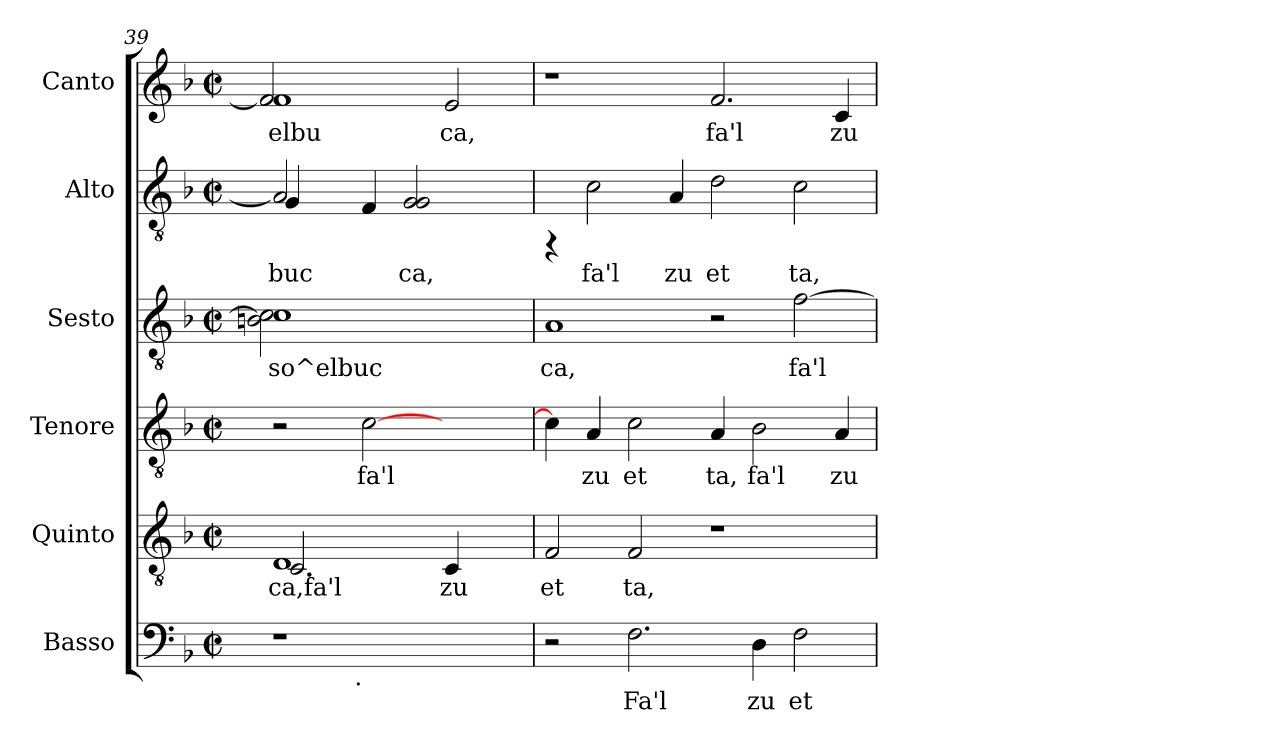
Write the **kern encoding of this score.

**kern	**text	**kern	**text	**kern	**text	**kern	**text	**kern	**text	**kern	**text
*part6	*part6	*part5	*part5	*part4	*part4	*part3	*part3	*part2	*part2	*part1	*part1
*staff6	*staff6	*staff5	*staff5	*staff4	*staff4	*staff3	*staff3	*staff2	*staff2	*staff1	*staff1
*I"Basso	*	*I"Quinto	*	*I"Tenore	*	*I"Sesto	*	*I"Alto	*	*I"Canto	*
*clefF4	*	*clefGv2	*	*clefGv2	*	*clefGv2	*	*clefGv2	*	*clefG2	*
*k[b-]	*	*k[b-]	*	*k[b-]	*	*k[b-]	*	*k[b-]	*	*k[b-]	*
*F:	*	*F:	*	*F:	*	*F:	*	*F:	*	*F:	*
*M2/2	*	*M2/2	*	*M2/2	*	*M2/2	*	*M2/2	*	*M2/2	*
*met(c|)	*	*met(c|)	*	*met(c|)	*	*met(c|)	*	*met(c|)	*	*met(c|)	*
=39	=39	=39	=39	=39	=39	=39	=39	=39	=39	=39	=39
*	*	*^	*	*	*	*	*	*	*	*	*
!	!	!	!	!LO:LY:b:cj	!	!	!	!LO:LY:b:cj	!	!LO:LY:b:cj	!	!LO:LY:b:cj
*^	*	*	*	*	*	*	*^	*	*^	*	*^	*
1r	4ryy	.	1D	2.C/	ca,fa'l	2r	.	1c	2c\] 2Bn\	so^elbuc	2A/]	4G/	buc	1f	2f/]	elbu
.	8...ryy	.	.	.	.	.	.	.	.	.	.	4ryy	.	.	.	.
!	!LO:TX:b:t=.	!	!	!	!	!	!	!	!	!	!	!	!	!	!	!
.	1ryy	.	.	.	.	.	.	.	.	.	.	.	.	.	.	.
!	!	!	!	!	!	!	!LO:LY:b:cj	!	!	!	!	!	!LO:LY:b:cj	!	!	!
.	.	.	.	.	.	[>2c\	fa'l	.	2ryy	.	4F/	1ryy	.	.	1ryy	.
!	!	!	!	!	!	!	!	!	!	!	!	!	!LO:LY:b:cj	!	!	!
.	.	.	.	4ryy	.	.	.	.	.	.	2G/ 2G/	.	ca,	.	.	.
!	!	!	!	!	!LO:LY:b:cj	!	!	!	!	!	!	!	!	!	!	!LO:LY:b:cj
2ryy	.	.	4C/	2ryy	zu	2ryy	.	2ryy	2ryy	.	.	.	.	2e/	.	ca,
.	.	.	4ryy	.	.	.	.	.	.	.	4ryy	.	.	.	.	.
.	64ryy	.	.	.	.	.	.	.	.	.	.	.	.	.	.	.
=40	=40	=40	=40	=40	=40	=40	=40	=40	=40	=40	=40	=40	=40	=40	=40	=40
!	!	!	!	!	!LO:LY:b:cj	!	!LO:LY:b:cj	!	!	!LO:LY:b:cj	!	!	!	!	!	!
*v	*v	*	*	*	*	*	*	*v	*v	*	*v	*v	*	*v	*v	*
*	*	*v	*v	*	*	*	*	*	*	*	*	*
2r	.	2F/	et	4c\]	.	1A	ca,	4rFF	.	1r	.
!	!	!	!	!	!LO:LY:b:cj	!	!	!	!LO:LY:b:cj	!	!
.	.	.	.	4A/	zu	.	.	2c\	fa'l	.	.
!	!LO:LY:b:cj	!	!LO:LY:b:cj	!	!LO:LY:b:cj	!	!	!	!	!	!
2.F\	Fa'l	2F/	ta,	2c\	et	.	.	.	.	.	.
!	!	!	!	!	!	!	!	!	!LO:LY:b:cj	!	!
.	.	.	.	.	.	.	.	4A/	zu	.	.
!	!	!	!	!	!LO:LY:b:cj	!	!	!	!LO:LY:b:cj	!	!LO:LY:b:cj
.	.	1r	.	4A/	ta,	2r	.	2d\	et	2.f/	fa'l
!	!LO:LY:b:cj	!	!	!	!LO:LY:b:cj	!	!	!	!	!	!
4D\	zu	.	.	2B-\	fa'l	.	.	.	.	.	.
!	!LO:LY:b:cj	!	!	!	!	!	!LO:LY:b:cj	!	!LO:LY:b:cj	!	!
2F\	et	.	.	.	.	[>2f\	fa'l	2c\	ta,	.	.
!	!	!	!	!	!LO:LY:b:cj	!	!	!	!	!	!LO:LY:b:cj
.	.	.	.	4A/	zu	.	.	.	.	4c/	zu-
=	=	=	=	=	=	=	=	=	=	=	=
*-	*-	*-	*-	*-	*-	*-	*-	*-	*-	*-	*-
